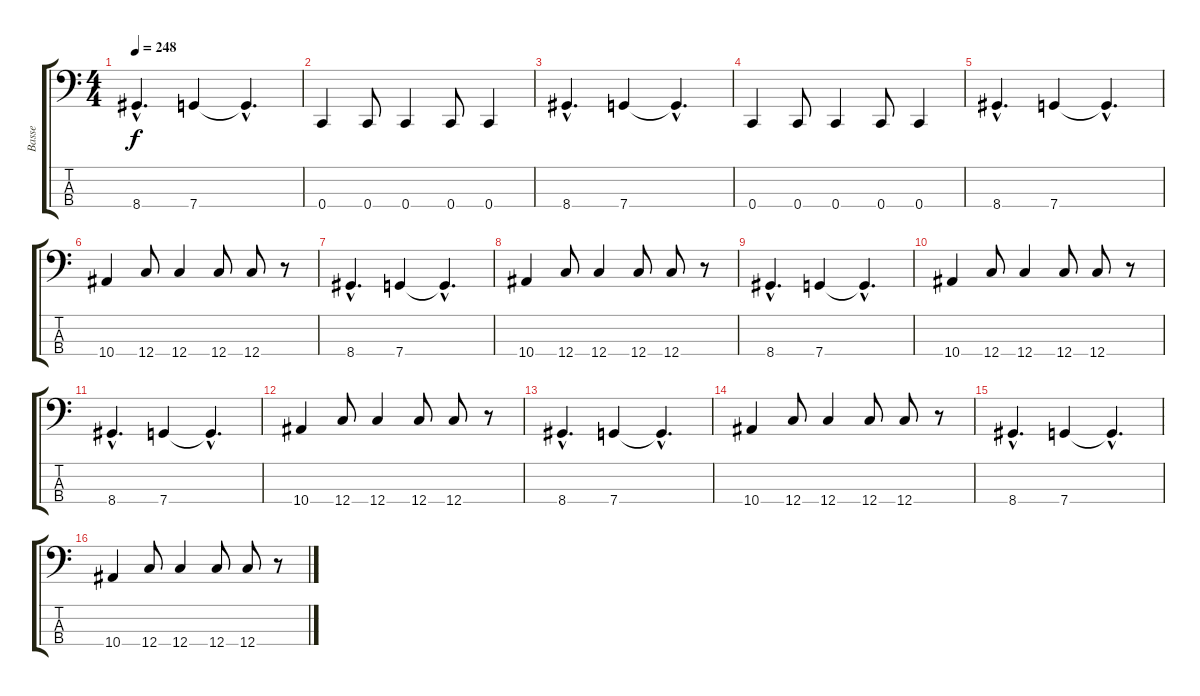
\track ("Basse" "Basse") {instrument electricbasspick}
\staff {score tabs}
\tuning (F2 C2 G1 C1) {hide}
\ts (4 4)
\tempo 248
\clef f4
\ks c
8.4{hac}.4{d dy f} 7.4.4 7.4{hac t}.4{d} |
0.4.4 0.4.8 0.4.4 0.4.8 0.4.4 |
8.4{hac}.4{d} 7.4.4 7.4{hac t}.4{d} |
0.4.4 0.4.8 0.4.4 0.4.8 0.4.4 |
8.4{hac}.4{d} 7.4.4 7.4{hac t}.4{d} |
10.4.4 12.4.8 12.4.4 12.4.8 12.4.8 r.8 |
8.4{hac}.4{d} 7.4.4 7.4{hac t}.4{d} |
10.4.4 12.4.8 12.4.4 12.4.8 12.4.8 r.8 |
8.4{hac}.4{d} 7.4.4 7.4{hac t}.4{d} |
10.4.4 12.4.8 12.4.4 12.4.8 12.4.8 r.8 |
8.4{hac}.4{d} 7.4.4 7.4{hac t}.4{d} |
10.4.4 12.4.8 12.4.4 12.4.8 12.4.8 r.8 |
8.4{hac}.4{d} 7.4.4 7.4{hac t}.4{d} |
10.4.4 12.4.8 12.4.4 12.4.8 12.4.8 r.8 |
8.4{hac}.4{d} 7.4.4 7.4{hac t}.4{d} |
10.4.4 12.4.8 12.4.4 12.4.8 12.4.8 r.8
